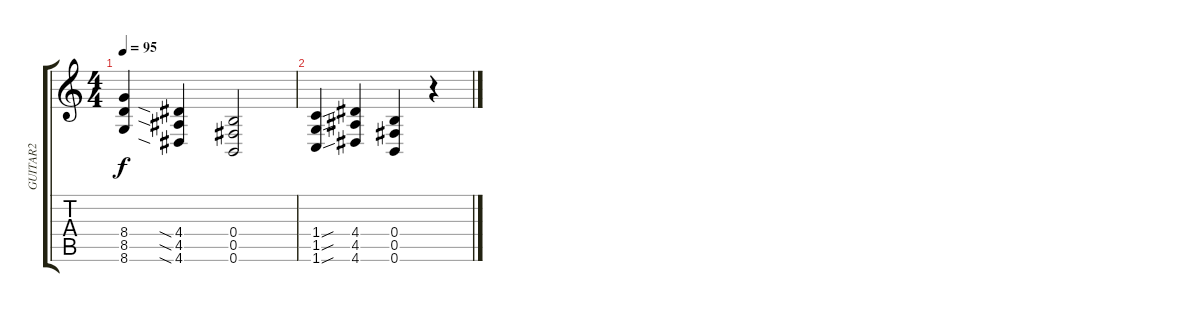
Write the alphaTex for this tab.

\track ("GUITAR2" "GUITAR2") {instrument distortionguitar}
\staff {score tabs}
\tuning (Db4 Ab3 E3 B2 Gb2 B1) {hide}
\ts (4 4)
\tempo 95
\clef g2
\ks c
(8.4 8.5 8.6).4{dy f} (4.4{sia} 4.5{sia} 4.6{sia}).4 (0.4 0.5 0.6).2 |
(1.4{sou} 1.5{sou} 1.6{sou}).4 (4.4 4.5 4.6).4 (0.4 0.5 0.6).4 r.4
